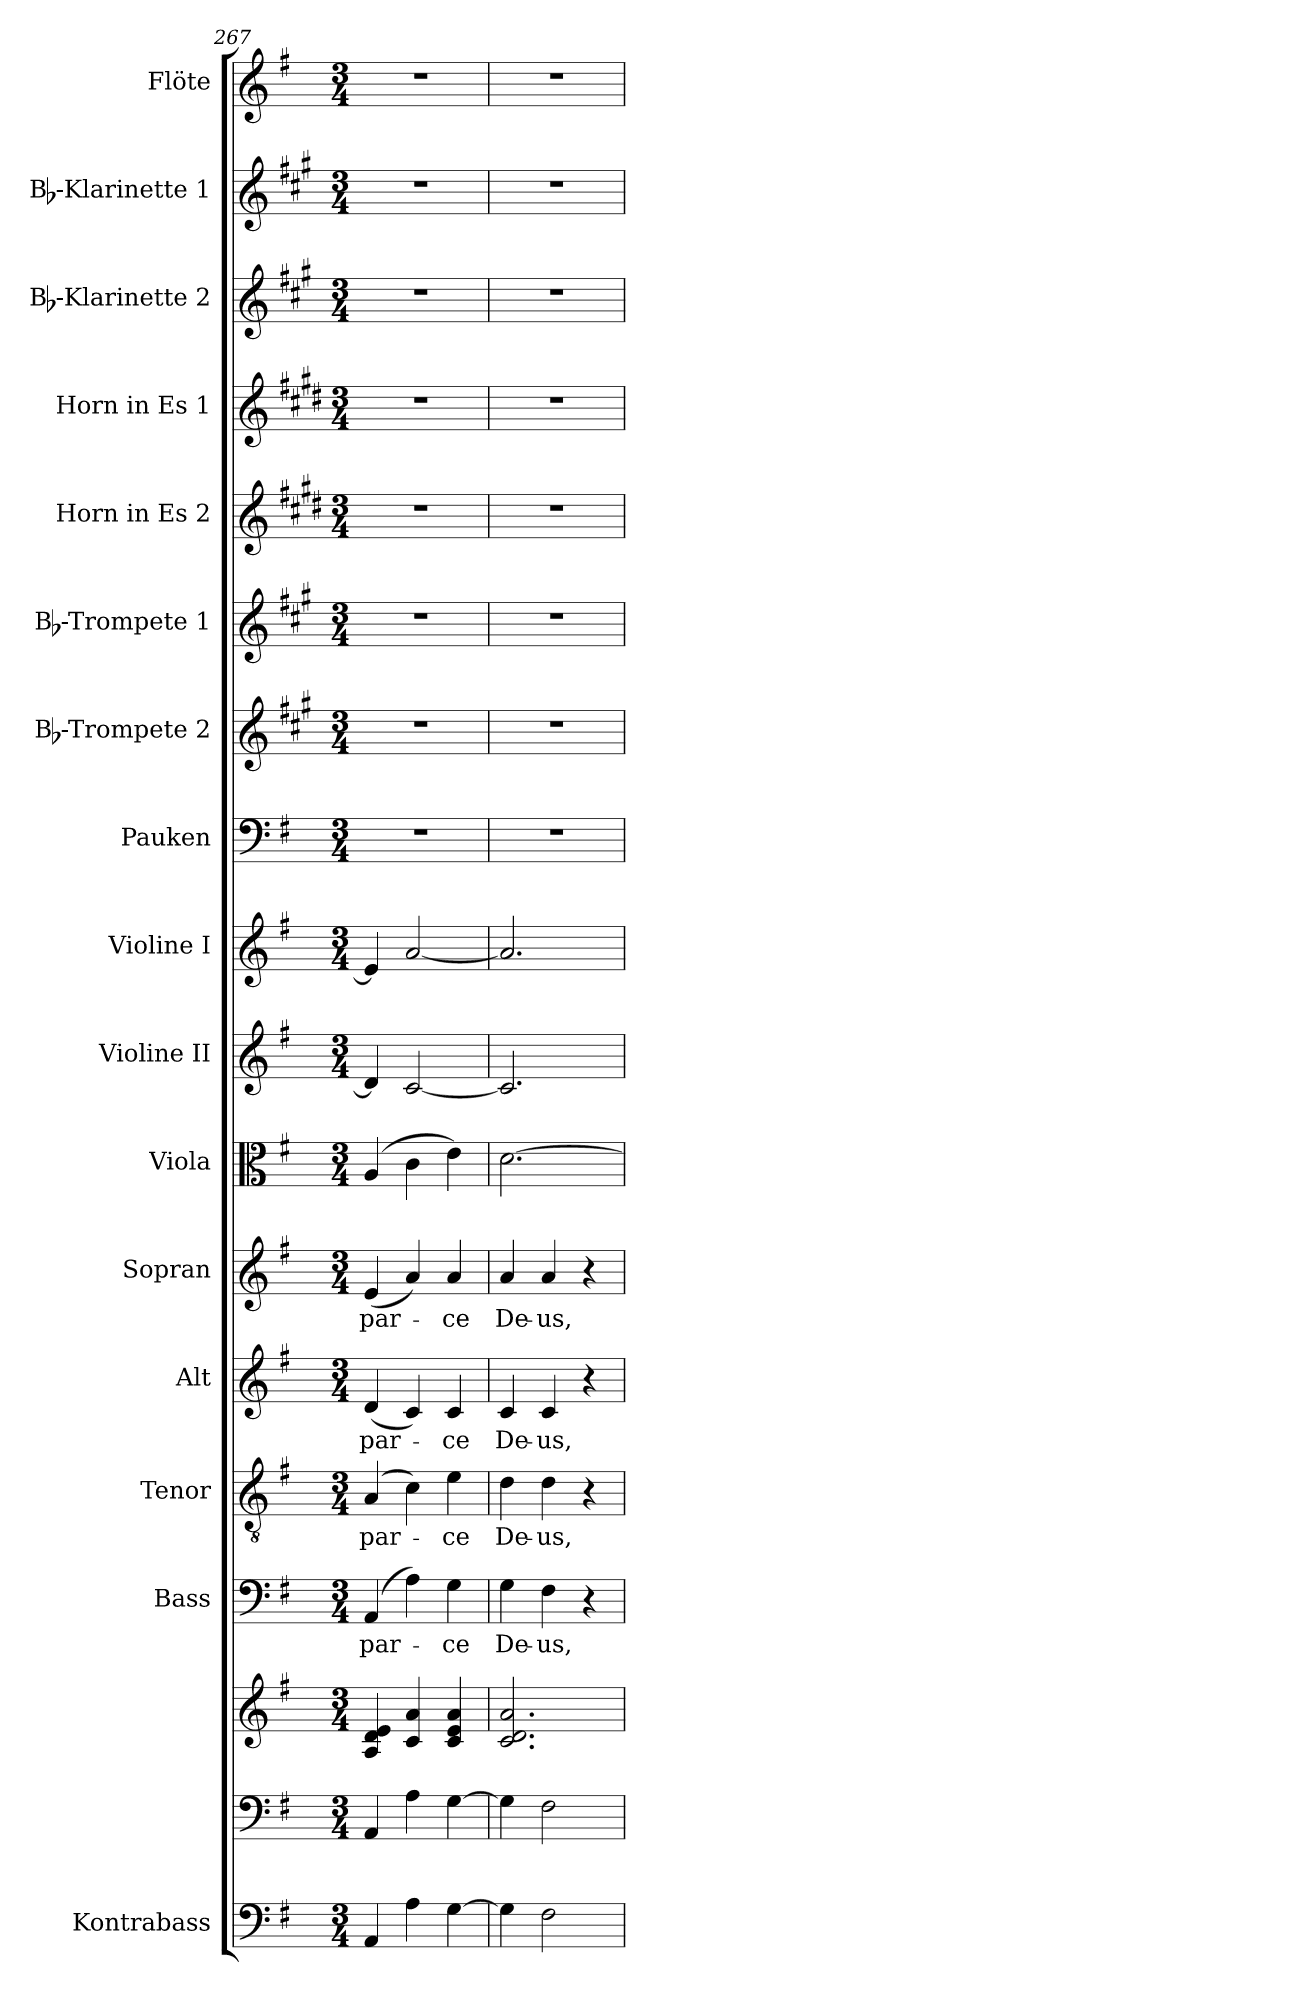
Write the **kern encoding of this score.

**kern	**kern	**kern	**kern	**text	**kern	**text	**kern	**text	**kern	**text	**kern	**kern	**kern	**kern	**kern	**kern	**kern	**kern	**kern	**kern	**kern
*part17	*part16	*part16	*part15	*part15	*part14	*part14	*part13	*part13	*part12	*part12	*part11	*part10	*part9	*part8	*part7	*part6	*part5	*part4	*part3	*part2	*part1
*staff18	*staff17	*staff16	*staff15	*staff15	*staff14	*staff14	*staff13	*staff13	*staff12	*staff12	*staff11	*staff10	*staff9	*staff8	*staff7	*staff6	*staff5	*staff4	*staff3	*staff2	*staff1
*I"Kontrabass	*	*	*I"Bass	*	*I"Tenor	*	*I"Alt	*	*I"Sopran	*	*I"Viola	*I"Violine II	*I"Violine I	*I"Pauken	*I"Bb-Trompete 2	*I"Bb-Trompete 1	*I"Horn in Es 2	*I"Horn in Es 1	*I"Bb-Klarinette 2	*I"Bb-Klarinette 1	*I"Flöte
*I'Kb.	*	*	*I'B.	*	*I'T.	*	*I'A.	*	*I'S.	*	*I'Vla.	*I'Vl. II	*I'Vl. I	*I'Pk.	*I'Bb Trp. 2	*I'Bb Trp. 1	*	*	*I'Bb Kl. 2	*I'Bb Kl. 1	*I'Fl.
*clefF4	*clefF4	*clefG2	*clefF4	*	*clefGv2	*	*clefG2	*	*clefG2	*	*clefC3	*clefG2	*clefG2	*clefF4	*clefG2	*clefG2	*clefG2	*clefG2	*clefG2	*clefG2	*clefG2
*ITrd7c12	*	*	*	*	*	*	*	*	*	*	*	*	*	*	*ITrd1c2	*ITrd1c2	*ITrd5c9	*ITrd5c9	*ITrd1c2	*ITrd1c2	*
*k[f#]	*k[f#]	*k[f#]	*k[f#]	*	*k[f#]	*	*k[f#]	*	*k[f#]	*	*k[f#]	*k[f#]	*k[f#]	*k[f#]	*k[f#]	*k[f#]	*k[f#]	*k[f#]	*k[f#]	*k[f#]	*k[f#]
*G:	*G:	*G:	*G:	*	*G:	*	*G:	*	*G:	*	*G:	*G:	*G:	*G:	*G:	*G:	*G:	*G:	*G:	*G:	*G:
*M3/4	*M3/4	*M3/4	*M3/4	*	*M3/4	*	*M3/4	*	*M3/4	*	*M3/4	*M3/4	*M3/4	*M3/4	*M3/4	*M3/4	*M3/4	*M3/4	*M3/4	*M3/4	*M3/4
=267	=267	=267	=267	=267	=267	=267	=267	=267	=267	=267	=267	=267	=267	=267	=267	=267	=267	=267	=267	=267	=267
!	!	!	!	!LO:LY:b	!	!LO:LY:b	!	!LO:LY:b	!	!LO:LY:b	!	!	!	!	!	!	!	!	!	!	!
4AAA/	4AA/	4A/ 4d/ 4e/	(4AA/	par-	(4A/	par-	(<4d/	par-	(<4e/	par-	(4A/	4d/]	4e/]	2.r	2.r	2.r	2.r	2.r	2.r	2.r	2.r
4AA\	4A\	4c/ 4a/	4A\)	.	4c\)	.	4c/)	.	4a/)	.	4c\	[2c/	[2a/	.	.	.	.	.	.	.	.
!	!	!	!	!LO:LY:b	!	!LO:LY:b	!	!LO:LY:b	!	!LO:LY:b	!	!	!	!	!	!	!	!	!	!	!
[4GG\	[4G\	4c/ 4e/ 4a/	4G\	-ce	4e\	-ce	4c/	-ce	4a/	-ce	4e\)	.	.	.	.	.	.	.	.	.	.
=268	=268	=268	=268	=268	=268	=268	=268	=268	=268	=268	=268	=268	=268	=268	=268	=268	=268	=268	=268	=268	=268
!	!	!	!	!LO:LY:b	!	!LO:LY:b	!	!LO:LY:b	!	!LO:LY:b	!	!	!	!	!	!	!	!	!	!	!
4GG\]	4G\]	2.c/ 2.d/ 2.a/	4G\	De-	4d\	De-	4c/	De-	4a/	De-	[2.d\	2.c/]	2.a/]	2.r	2.r	2.r	2.r	2.r	2.r	2.r	2.r
!	!	!	!	!LO:LY:b	!	!LO:LY:b	!	!LO:LY:b	!	!LO:LY:b	!	!	!	!	!	!	!	!	!	!	!
2FF#\	2F#\	.	4F#\	-us,	4d\	-us,	4c/	-us,	4a/	-us,	.	.	.	.	.	.	.	.	.	.	.
.	.	.	4r	.	4r	.	4r	.	4r	.	.	.	.	.	.	.	.	.	.	.	.
=	=	=	=	=	=	=	=	=	=	=	=	=	=	=	=	=	=	=	=	=	=
*-	*-	*-	*-	*-	*-	*-	*-	*-	*-	*-	*-	*-	*-	*-	*-	*-	*-	*-	*-	*-	*-
